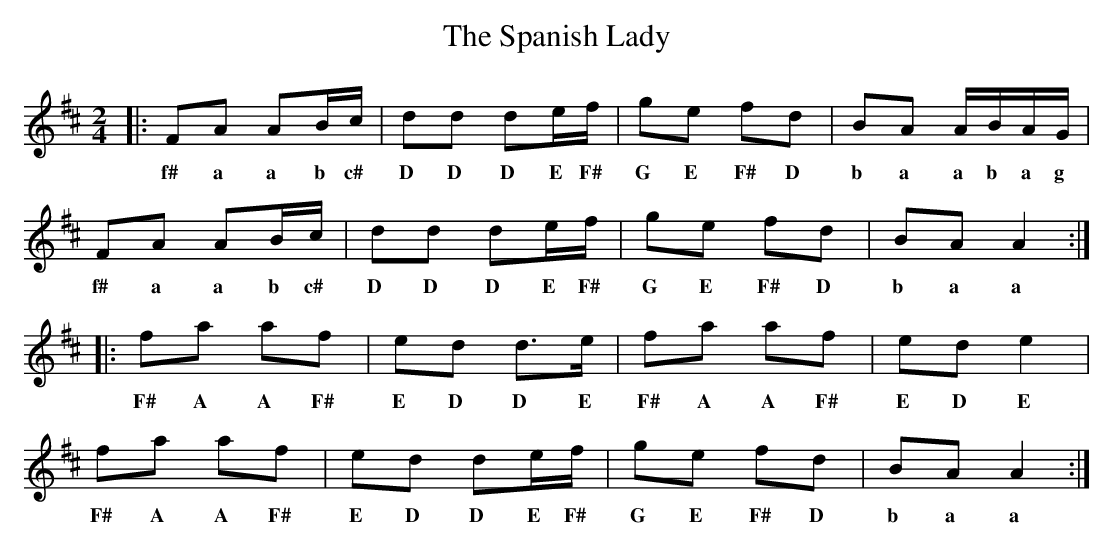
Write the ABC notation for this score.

X:1
T:Spanish Lady, The
M:2/4
L:1/8
K:D
|:FA AB/c/|dd de/f/|ge fd|BA A/B/A/G/|
w:f# a a b c# D D D E F# G E F# D b a a b a g
FA AB/c/|dd de/f/|ge fd|BA A2:|
w:f# a a b c# D D D E F# G E F# D b a a
|:fa af|ed d>e|fa af|ed e2|
w:F# A A F# E D D E F# A A F# E D E
fa af|ed de/f/|ge fd|BA A2:|
w:F# A A F# E D D E F# G E F# D b a a
